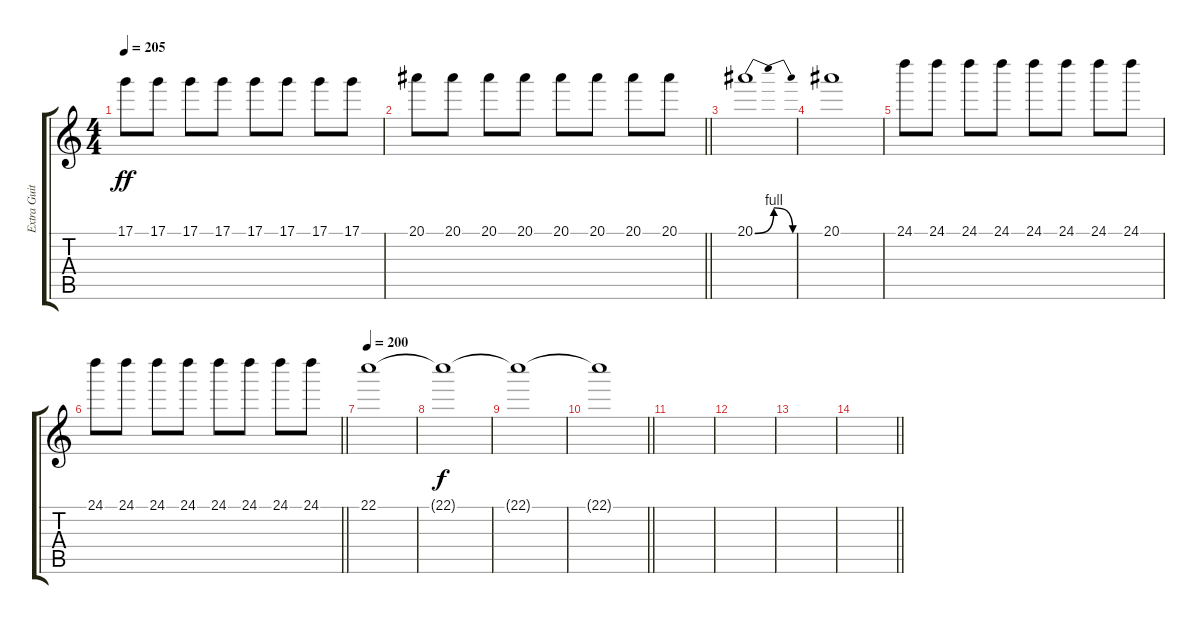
\track ("Extra Guitar 2" "Extra Guit") {instrument overdrivenguitar}
\staff {score tabs}
\tuning (D4 A3 F3 C3 G2 C2) {hide}
\ts (4 4)
\tempo 205
\clef g2
\ks c
17.1.8{dy ff} 17.1.8 17.1.8 17.1.8 17.1.8 17.1.8 17.1.8 17.1.8 |
\barLineRight lightlight
20.1.8 20.1.8 20.1.8 20.1.8 20.1.8 20.1.8 20.1.8 20.1.8 |
20.1{be (bendrelease 0 0 15 4 45 4 60 0)}.1 |
20.1.1 |
24.1.8 24.1.8 24.1.8 24.1.8 24.1.8 24.1.8 24.1.8 24.1.8 |
\barLineRight lightlight
24.1.8 24.1.8 24.1.8 24.1.8 24.1.8 24.1.8 24.1.8 24.1.8 |
\tempo 200
22.1.1{volume 0} |
22.1{t}.1{dy f} |
22.1{t}.1 |
\barLineRight lightlight
22.1{t}.1 |
|
|
|
\barLineRight lightlight
